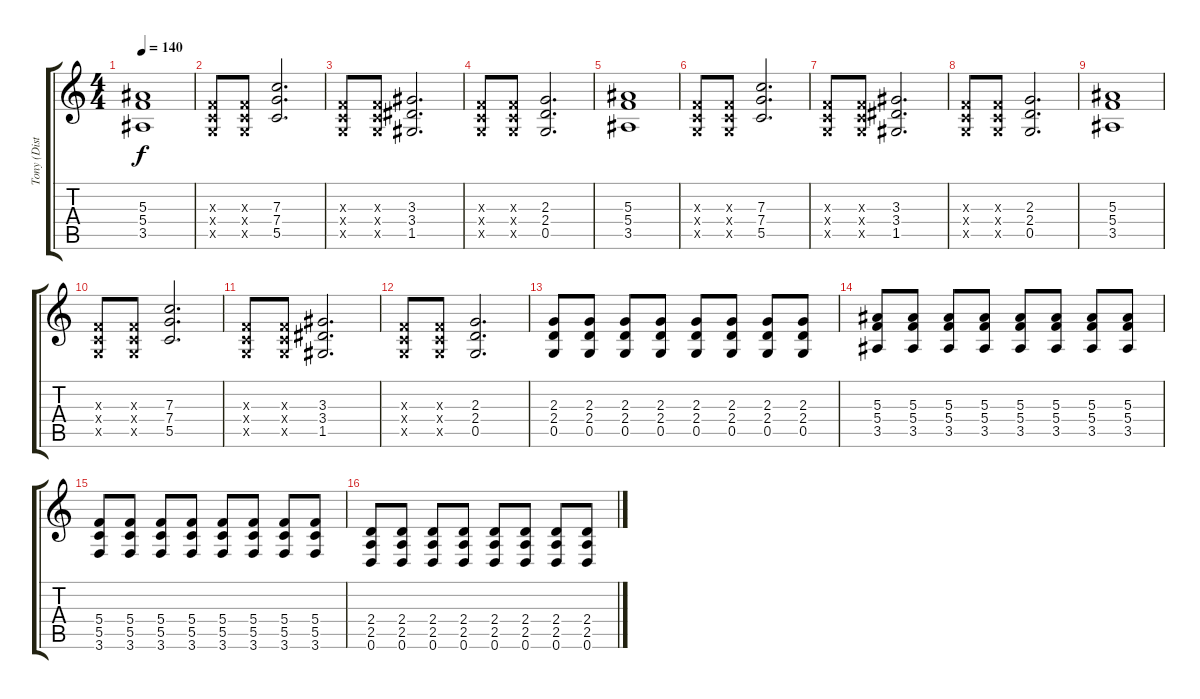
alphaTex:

\track ("Tony (Distortion)" "Tony (Dist") {instrument distortionguitar}
\staff {score tabs}
\tuning (D4 A3 F3 C3 G2 D2) {hide}
\ts (4 4)
\tempo 140
\clef g2
\ks c
(5.3 5.4 3.5).1{dy f} |
(0.3{x} 0.4{x} 0.5{x}).8 (0.3{x} 0.4{x} 0.5{x}).8 (7.3 7.4 5.5).2{d} |
(0.3{x} 0.4{x} 0.5{x}).8 (0.3{x} 0.4{x} 0.5{x}).8 (3.3 3.4 1.5).2{d} |
(0.3{x} 0.4{x} 0.5{x}).8 (0.3{x} 0.4{x} 0.5{x}).8 (2.3 2.4 0.5).2{d} |
(5.3 5.4 3.5).1 |
(0.3{x} 0.4{x} 0.5{x}).8 (0.3{x} 0.4{x} 0.5{x}).8 (7.3 7.4 5.5).2{d} |
(0.3{x} 0.4{x} 0.5{x}).8 (0.3{x} 0.4{x} 0.5{x}).8 (3.3 3.4 1.5).2{d} |
(0.3{x} 0.4{x} 0.5{x}).8 (0.3{x} 0.4{x} 0.5{x}).8 (2.3 2.4 0.5).2{d} |
(5.3 5.4 3.5).1 |
(0.3{x} 0.4{x} 0.5{x}).8 (0.3{x} 0.4{x} 0.5{x}).8 (7.3 7.4 5.5).2{d} |
(0.3{x} 0.4{x} 0.5{x}).8 (0.3{x} 0.4{x} 0.5{x}).8 (3.3 3.4 1.5).2{d} |
(0.3{x} 0.4{x} 0.5{x}).8 (0.3{x} 0.4{x} 0.5{x}).8 (2.3 2.4 0.5).2{d} |
(2.3 2.4 0.5).8 (2.3 2.4 0.5).8 (2.3 2.4 0.5).8 (2.3 2.4 0.5).8 (2.3 2.4 0.5).8 (2.3 2.4 0.5).8 (2.3 2.4 0.5).8 (2.3 2.4 0.5).8 |
(5.3 5.4 3.5).8 (5.3 5.4 3.5).8 (5.3 5.4 3.5).8 (5.3 5.4 3.5).8 (5.3 5.4 3.5).8 (5.3 5.4 3.5).8 (5.3 5.4 3.5).8 (5.3 5.4 3.5).8 |
(5.4 5.5 3.6).8 (5.4 5.5 3.6).8 (5.4 5.5 3.6).8 (5.4 5.5 3.6).8 (5.4 5.5 3.6).8 (5.4 5.5 3.6).8 (5.4 5.5 3.6).8 (5.4 5.5 3.6).8 |
(2.4 2.5 0.6).8 (2.4 2.5 0.6).8 (2.4 2.5 0.6).8 (2.4 2.5 0.6).8 (2.4 2.5 0.6).8 (2.4 2.5 0.6).8 (2.4 2.5 0.6).8 (2.4 2.5 0.6).8
